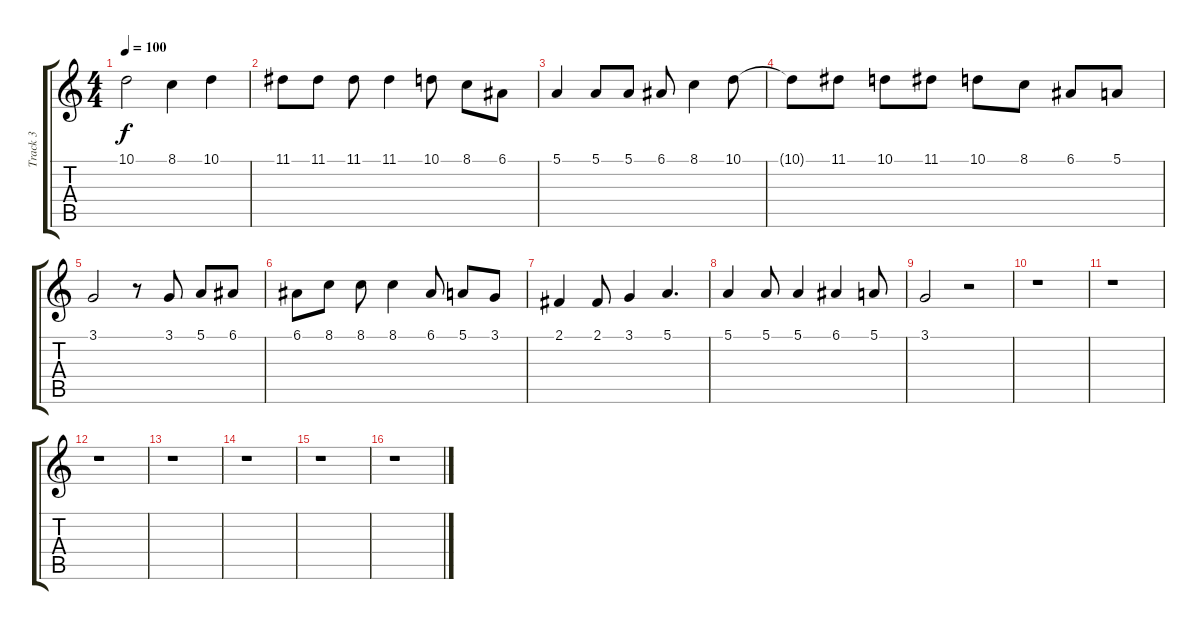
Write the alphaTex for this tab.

\track ("Track 3" "Track 3") {instrument acousticgrandpiano}
\staff {score tabs}
\tuning (E4 B3 G3 D3 A2 E2) {hide}
\ts (4 4)
\tempo 100
\clef g2
\ks c
10.1{t}.2{dy f} 8.1.4 10.1.4 |
11.1.8 11.1.8 11.1.8 11.1.4 10.1.8 8.1.8 6.1.8 |
5.1.4 5.1.8 5.1.8 6.1.8 8.1.4 10.1.8 |
10.1{t}.8 11.1.8 10.1.8 11.1.8 10.1.8 8.1.8 6.1.8 5.1.8 |
3.1.2 r.8 3.1.8 5.1.8 6.1.8 |
6.1.8 8.1.8 8.1.8 8.1.4 6.1.8 5.1.8 3.1.8 |
2.1.4 2.1.8 3.1.4 5.1.4{d} |
5.1.4 5.1.8 5.1.4 6.1.4 5.1.8 |
3.1.2 r.2 |
r.1 |
r.1 |
r.1 |
r.1 |
r.1 |
r.1 |
r.1
